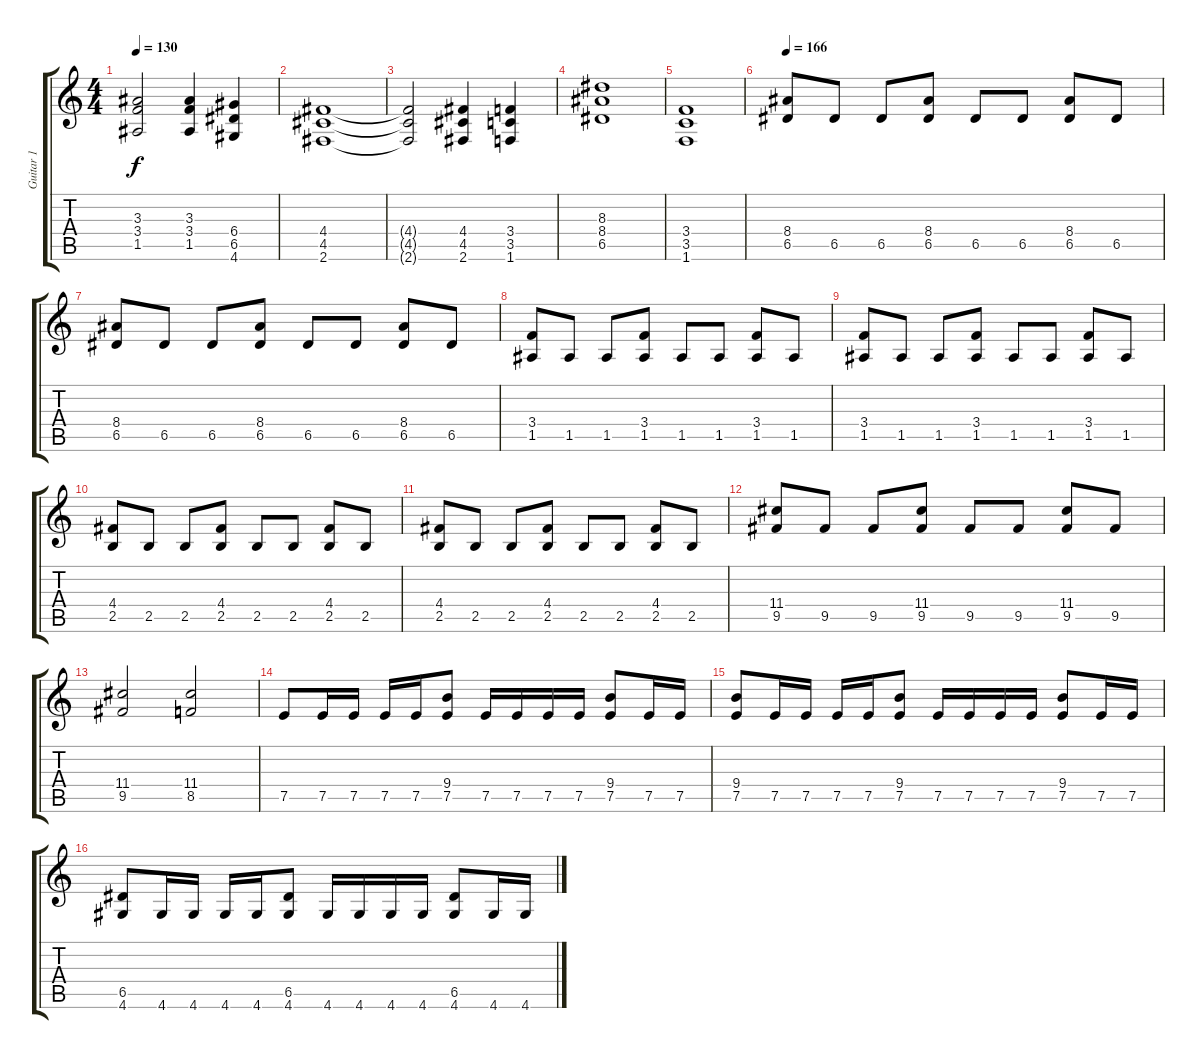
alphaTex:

\track ("Guitar 1" "Guitar 1") {instrument overdrivenguitar}
\staff {score tabs}
\tuning (E4 B3 G3 D3 A2 E2) {hide}
\ts (4 4)
\tempo 130
\clef g2
\ks c
(3.3{t} 3.4{t} 1.5{t}).2{dy f} (3.3 3.4 1.5).4 (6.4 6.5 4.6).4 |
(4.4 4.5 2.6).1 |
(4.4{t} 4.5{t} 2.6{t}).2 (4.4 4.5 2.6).4 (3.4 3.5 1.6).4 |
(8.3 8.4 6.5).1 |
(3.4 3.5 1.6).1 |
\section ("" "")
\tempo 166
(8.4 6.5).8 6.5.8 6.5.8 (8.4 6.5).8 6.5.8 6.5.8 (8.4 6.5).8 6.5.8 |
(8.4 6.5).8 6.5.8 6.5.8 (8.4 6.5).8 6.5.8 6.5.8 (8.4 6.5).8 6.5.8 |
(3.4 1.5).8 1.5.8 1.5.8 (3.4 1.5).8 1.5.8 1.5.8 (3.4 1.5).8 1.5.8 |
(3.4 1.5).8 1.5.8 1.5.8 (3.4 1.5).8 1.5.8 1.5.8 (3.4 1.5).8 1.5.8 |
(4.4 2.5).8 2.5.8 2.5.8 (4.4 2.5).8 2.5.8 2.5.8 (4.4 2.5).8 2.5.8 |
(4.4 2.5).8 2.5.8 2.5.8 (4.4 2.5).8 2.5.8 2.5.8 (4.4 2.5).8 2.5.8 |
(11.4 9.5).8 9.5.8 9.5.8 (11.4 9.5).8 9.5.8 9.5.8 (11.4 9.5).8 9.5.8 |
(11.4 9.5).2 (11.4 8.5).2 |
\section ("" "")
7.5.8 7.5.16 7.5.16 7.5.16 7.5.16 (9.4 7.5).8 7.5.16 7.5.16 7.5.16 7.5.16 (9.4 7.5).8 7.5.16 7.5.16 |
(9.4 7.5).8 7.5.16 7.5.16 7.5.16 7.5.16 (9.4 7.5).8 7.5.16 7.5.16 7.5.16 7.5.16 (9.4 7.5).8 7.5.16 7.5.16 |
(6.5 4.6).8 4.6.16 4.6.16 4.6.16 4.6.16 (6.5 4.6).8 4.6.16 4.6.16 4.6.16 4.6.16 (6.5 4.6).8 4.6.16 4.6.16
